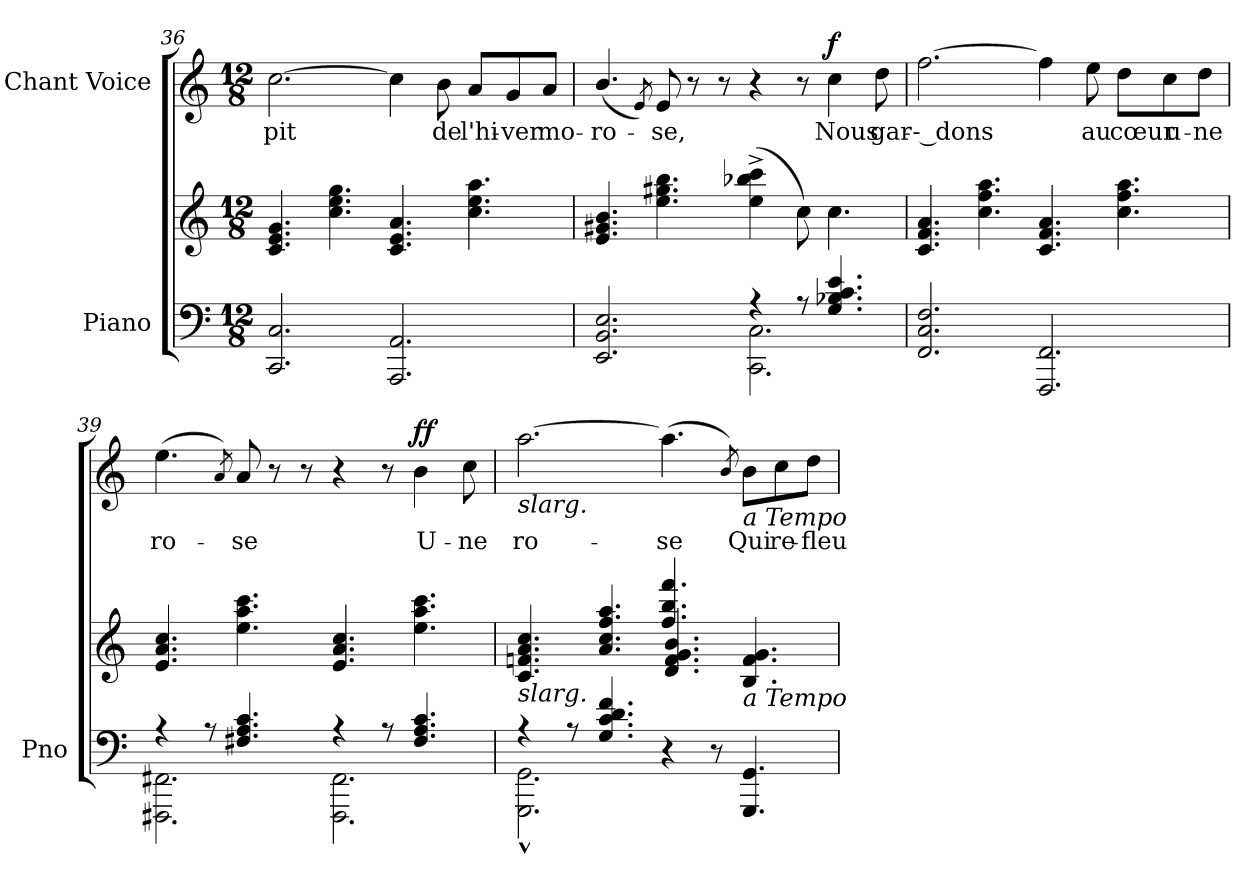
**kern	**kern	**kern	**text	**dynam
*part2	*part2	*part1	*part1	*part1
*staff3	*staff2	*staff1	*staff1	*staff1
*I"Piano	*	*I"Chant Voice	*	*
*I'Pno	*	*	*	*
*clefF4	*clefG2	*clefG2	*	*
*k[]	*k[]	*k[]	*	*
*M12/8	*M12/8	*M12/8	*	*
=36	=36	=36	=36	=36
!	!	!	!LO:LY:b	!
2.CC/ 2.C/	4.c/ 4.e/ 4.g/	[2.cc\	-pit	.
.	4.cc\ 4.ee\ 4.gg\	.	.	.
2.AAA/ 2.AA/	4.c/ 4.e/ 4.a/	4cc\]	.	.
!	!	!	!LO:LY:b	!
.	.	8b\	de	.
!	!	!	!LO:LY:b	!
.	4.cc\ 4.ee\ 4.aa\	8a/L	l'hi-	.
!	!	!	!LO:LY:b	!
.	.	8g/	-ver	.
!	!	!	!LO:LY:b	!
.	.	8a/J	mo-	.
!!LO:LB:g=z
=37	=37	=37	=37	=37
*^	*	*	*	*
!	!	!	!	!LO:LY:b	!
2.EE/ 2.BB/ 2.E/	2.ryy	4.e/ 4.g#X/ 4.b/	(<4.b/	-ro-	.
.	.	.	8qe/)	.	.
!	!	!	!	!LO:LY:b	!
.	.	4.ee\ 4.gg#X\ 4.bb\	8e/	-se,	.
.	.	.	8r	.	.
.	.	.	8r	.	.
4r	2.CC\ 2.C\	(4ee\^ 4bb-X\^ 4ccc\^	4r	.	.
8r	.	8cc\)	8r	.	.
!	!	!	!	!LO:LY:b	!LO:DY:a
4.G/ 4.B-X/ 4.c/ 4.e/	.	4.cc\	4cc\	Nous	f
!	!	!	!	!LO:LY:b	!
.	.	.	8dd\	gar-	.
*v	*v	*	*	*	*
!!LO:LB:g=z
=38	=38	=38	=38	=38
!	!	!	!LO:LY:b	!
2.FF/ 2.C/ 2.F/	4.c/ 4.f/ 4.a/	[2.ff\	-- dons	.
.	4.cc\ 4.ff\ 4.aa\	.	.	.
2.FFF/ 2.FF/	4.c/ 4.f/ 4.a/	4ff\]	.	.
!	!	!	!LO:LY:b	!
.	.	8ee\	au	.
!	!	!	!LO:LY:b	!
.	4.cc\ 4.ff\ 4.aa\	8dd\L	cœur	.
!	!	!	!LO:LY:b	!
.	.	8cc\	u-	.
!	!	!	!LO:LY:b	!
.	.	8dd\J	-ne	.
=39	=39	=39	=39	=39
*^	*	*	*	*
!	!	!	!	!LO:LY:b	!
4r	2.FFF#X\ 2.FF#X\	4.e/ 4.a/ 4.cc/	(<4.ee\	ro-	.
8r	.	.	.	.	.
.	.	.	8qa/)	.	.
!	!	!	!	!LO:LY:b	!
4.F#X/ 4.A/ 4.c/	.	4.ee\ 4.aa\ 4.ccc\	8a/	-se	.
.	.	.	8r	.	.
.	.	.	8r	.	.
4r	2.FFF#\ 2.FF#\	4.e/ 4.a/ 4.cc/	4r	.	.
8r	.	.	8r	.	.
!	!	!	!	!LO:LY:b	!LO:DY:a
4.F#/ 4.A/ 4.c/	.	4.ee\ 4.aa\ 4.ccc\	4b\	U-	ff
!	!	!	!	!LO:LY:b	!
.	.	.	8cc\	-ne	.
=40	=40	=40	=40	=40	=40
*	*	*^	*	*	*
!	!	!	!	!LO:TX:b:i:t=slarg.	!	!
!	!	!LO:TX:b:i:t=slarg.	!	!	!	!
!	!	!	!	!	!LO:LY:b	!
4r	2.GGG\^^ 2.GG\^^	4.c/ 4.fn/ 4.a/ 4.cc/	2.ryy	[2.aa\	ro-	.
8r	.	.	.	.	.	.
4.G/ 4.c/ 4.d/ 4.f/	.	4.a/ 4.cc/ 4.ff/ 4.aa/	.	.	.	.
!	!	!	!	!	!LO:LY:b	!
4.ryy	4r	4.ff/ 4.bb/ 4.fff/	4.d/ 4.f/ 4.g/ 4.b/	(<4.aa\]	-se	.
.	8r	.	.	.	.	.
.	.	.	.	8qb/)	.	.
!	!	!	!	!LO:TX:b:i:t=a Tempo	!	!
!	!	!LO:TX:b:i:t=a Tempo	!	!	!	!
!	!	!	!	!	!LO:LY:b	!
8ryy	4.GGG/ 4.GG/	4.B/ 4.f/ 4.g/	4.ryy	8b\L	Qui	.
!	!	!	!	!	!LO:LY:b	!
4ryy	.	.	.	8cc\	re-	.
!	!	!	!	!	!LO:LY:b	!
.	.	.	.	8dd\J	-fleu-	.
*v	*v	*	*	*	*	*
*	*v	*v	*	*	*
=	=	=	=	=
*-	*-	*-	*-	*-
